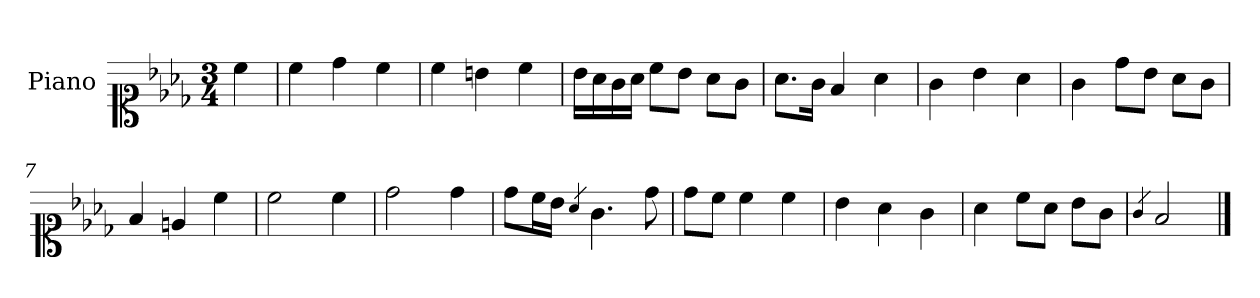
**kern
*part1
*staff1
*I"Piano
*I'Pno.
*clefC1
*k[b-e-a-d-]
*M3/4
=
4cc\
=1
4cc\
4dd-\
4cc\
=2
4cc\
4bn\
4cc\
=3
16b-\LL
16a-\
16g\
16a-\JJ
8cc\L
8b-\J
8a-\L
8g\J
=4
8.a-\L
16g\Jk
4f/
4a-\
=5
4g\
4b-\
4a-\
=6
4g\
8dd-\L
8b-\J
8a-\L
8g\J
=7
4f/
4en/
4cc\
=8
2cc\
4cc\
!!LO:LB:g=z
=9
2dd-\
4dd-\
=10
8dd-\L
16cc\L
16b-\JJ
4qa-/
4.g\
8dd-\
=11
8dd-\L
8cc\J
4cc\
4cc\
=12
4b-\
4a-\
4g\
=13
4a-\
8cc\L
8a-\J
8b-\L
8g\J
=14
4qg/
2f/
==
*-
